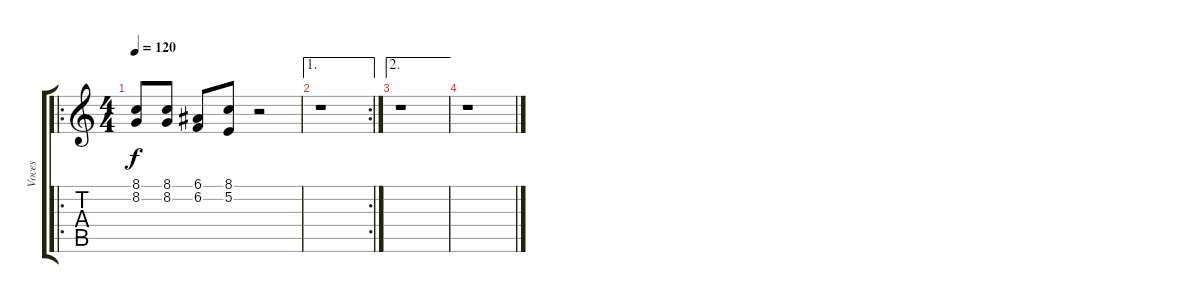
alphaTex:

\track ("Voces" "Voces") {instrument altosax}
\staff {score tabs}
\tuning (E4 B3 G3 D3 A2 E2) {hide}
\ro
\ts (4 4)
\tempo 120
\clef g2
\ks c
(8.1 8.2).8{dy f} (8.1 8.2).8 (6.1 6.2).8 (8.1 5.2).8 r.2 |
\ae 1
\rc 2
r.1 |
\ae 2
r.1 |
r.1
